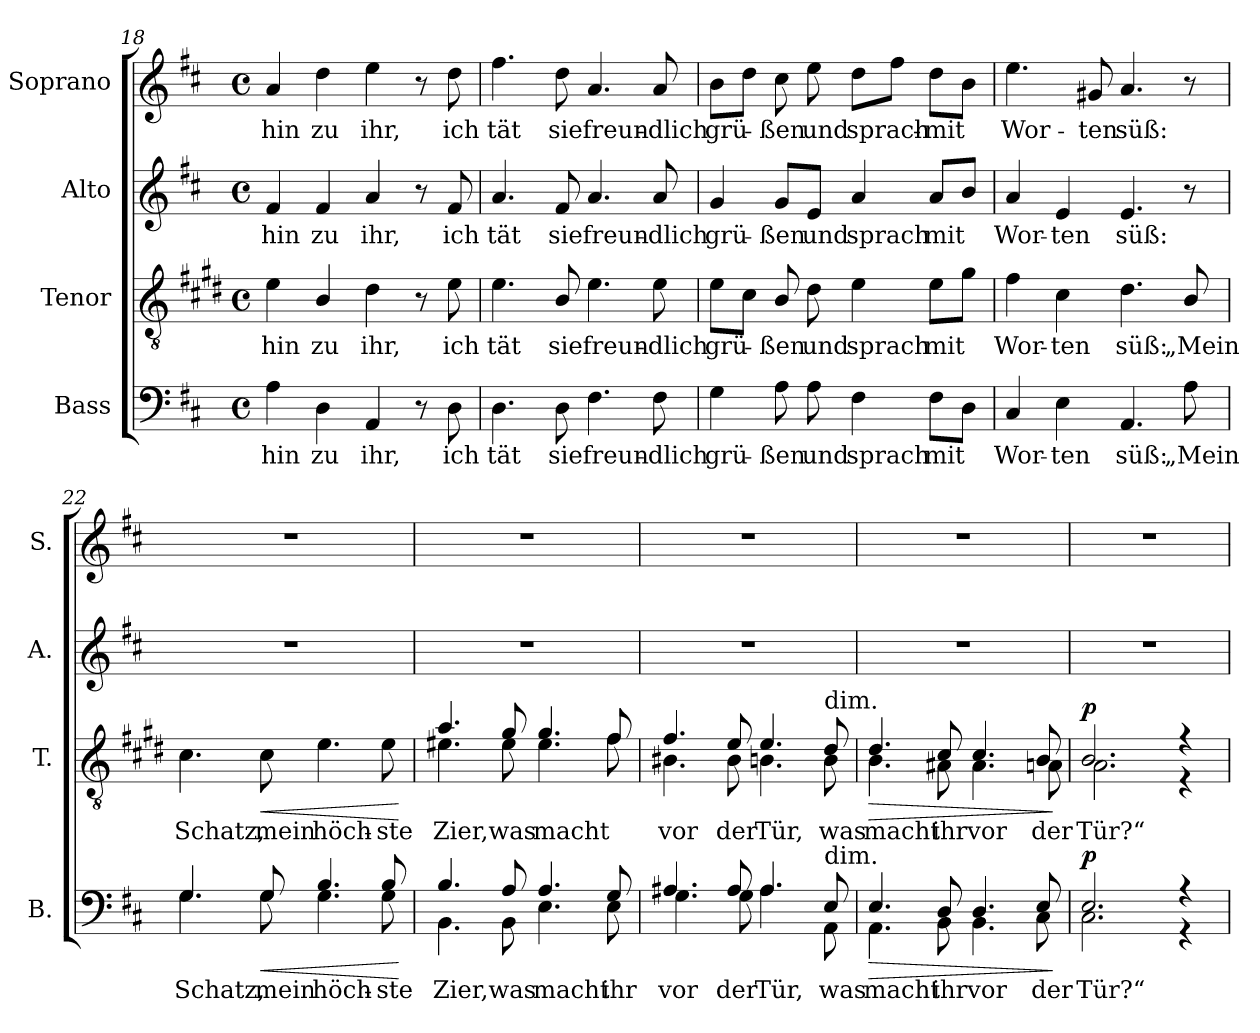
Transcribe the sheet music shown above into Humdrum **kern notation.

**kern	**text	**dynam	**kern	**text	**dynam	**kern	**text	**kern	**text
*part4	*part4	*part4	*part3	*part3	*part3	*part2	*part2	*part1	*part1
*staff4	*staff4	*staff4	*staff3	*staff3	*staff3	*staff2	*staff2	*staff1	*staff1
*I"Bass	*	*	*I"Tenor	*	*	*I"Alto	*	*I"Soprano	*
*I'B.	*	*	*I'T.	*	*	*I'A.	*	*I'S.	*
!!LO:PB:g=z
*clefF4	*	*	*clefGv2	*	*	*clefG2	*	*clefG2	*
*	*	*	*ITrd1c2	*	*	*	*	*	*
*k[f#c#]	*	*	*k[f#c#]	*	*	*k[f#c#]	*	*k[f#c#]	*
*M4/4	*	*	*M4/4	*	*	*M4/4	*	*M4/4	*
*met(c)	*	*	*met(c)	*	*	*met(c)	*	*met(c)	*
=18	=18	=18	=18	=18	=18	=18	=18	=18	=18
!	!LO:LY:b	!	!	!LO:LY:b	!	!	!LO:LY:b	!	!LO:LY:b
4A\	hin	.	4d\	hin	.	4f#/	hin	4a/	hin
!	!LO:LY:b	!	!	!LO:LY:b	!	!	!LO:LY:b	!	!LO:LY:b
4D\	zu	.	4A/	zu	.	4f#/	zu	4dd\	zu
!	!LO:LY:b	!	!	!LO:LY:b	!	!	!LO:LY:b	!	!LO:LY:b
4AA/	ihr,	.	4c#\	ihr,	.	4a/	ihr,	4ee\	ihr,
8r	.	.	8r	.	.	8r	.	8r	.
!	!LO:LY:b	!	!	!LO:LY:b	!	!	!LO:LY:b	!	!LO:LY:b
8D\	ich	.	8d\	ich	.	8f#/	ich	8dd\	ich
=19	=19	=19	=19	=19	=19	=19	=19	=19	=19
!	!LO:LY:b	!	!	!LO:LY:b	!	!	!LO:LY:b	!	!LO:LY:b
4.D\	tät	.	4.d\	tät	.	4.a/	tät	4.ff#\	tät
!	!LO:LY:b	!	!	!LO:LY:b	!	!	!LO:LY:b	!	!LO:LY:b
8D\	sie	.	8A/	sie	.	8f#/	sie	8dd\	sie
!	!LO:LY:b	!	!	!LO:LY:b	!	!	!LO:LY:b	!	!LO:LY:b
4.F#\	freun-	.	4.d\	freun-	.	4.a/	freun-	4.a/	freun-
!	!LO:LY:b	!	!	!LO:LY:b	!	!	!LO:LY:b	!	!LO:LY:b
8F#\	-dlich	.	8d\	-dlich	.	8a/	-dlich	8a/	-dlich
=20	=20	=20	=20	=20	=20	=20	=20	=20	=20
!	!LO:LY:b	!	!	!LO:LY:b	!	!	!LO:LY:b	!	!LO:LY:b
4G\	grü-	.	8d\L	grü-	.	4g/	grü-	8b\L	grü-
.	.	.	8B\J	.	.	.	.	8dd\J	.
!	!LO:LY:b	!	!	!LO:LY:b	!	!	!LO:LY:b	!	!LO:LY:b
8A\	-ßen	.	8A/	-ßen	.	8g/L	-ßen	8cc#\	-ßen
!	!LO:LY:b	!	!	!LO:LY:b	!	!	!LO:LY:b	!	!LO:LY:b
8A\	und	.	8c#\	und	.	8e/J	und	8ee\	und
!	!LO:LY:b	!	!	!LO:LY:b	!	!	!LO:LY:b	!	!LO:LY:b
4F#\	sprach	.	4d\	sprach	.	4a/	sprach	8dd\L	sprach-
.	.	.	.	.	.	.	.	8ff#\J	.
!	!LO:LY:b	!	!	!LO:LY:b	!	!	!LO:LY:b	!	!LO:LY:b
8F#\L	mit	.	8d\L	mit	.	8a/L	mit	8dd\L	-mit
8D\J	.	.	8f#\J	.	.	8b/J	.	8b\J	.
=21	=21	=21	=21	=21	=21	=21	=21	=21	=21
!	!LO:LY:b	!	!	!LO:LY:b	!	!	!LO:LY:b	!	!LO:LY:b
4C#/	Wor-	.	4e\	Wor-	.	4a/	Wor-	4.ee\	Wor-
!	!LO:LY:b	!	!	!LO:LY:b	!	!	!LO:LY:b	!	!
4E\	-ten	.	4B\	-ten	.	4e/	-ten	.	.
!	!	!	!	!	!	!	!	!	!LO:LY:b
.	.	.	.	.	.	.	.	8g#X/	-ten
!	!LO:LY:b	!	!	!LO:LY:b	!	!	!LO:LY:b	!	!LO:LY:b
4.AA/	süß:	.	4.c#\	süß:	.	4.e/	süß:	4.a/	süß:
!	!LO:LY:b	!	!	!LO:LY:b	!	!	!	!	!
8A\	„Mein	.	8A/	„Mein	.	8r	.	8r	.
!!LO:LB:g=z
=22	=22	=22	=22	=22	=22	=22	=22	=22	=22
!	!LO:LY:b	!	!	!LO:LY:b	!	!	!	!	!
*^	*	*	*	*	*	*	*	*	*
4.G/	4.G\	Schatz,	.	4.B\	Schatz,	.	1r	.	1r	.
!	!	!LO:LY:b	!LO:HP:b	!	!LO:LY:b	!LO:HP:b	!	!	!	!
8G/	8G\	mein	<	8B\	mein	<	.	.	.	.
!	!	!LO:LY:b	!	!	!LO:LY:b	!	!	!	!	!
4.B/	4.G\	höch-	.	4.d\	höch-	.	.	.	.	.
!	!	!LO:LY:b	!	!	!LO:LY:b	!	!	!	!	!
8B/	8G\	-ste	.	8d\	-ste	.	.	.	.	.
*v	*v	*	*	*	*	*	*	*	*	*
.	.	[	.	.	[	.	.	.	.
=23	=23	=23	=23	=23	=23	=23	=23	=23	=23
!	!LO:LY:b	!	!	!LO:LY:b	!	!	!	!	!
*^	*	*	*^	*	*	*	*	*	*
4.B/	4.BB\	Zier,	.	4.g/	4.d#X\	Zier,	.	1r	.	1r	.
!	!	!LO:LY:b	!	!	!	!LO:LY:b	!	!	!	!	!
8A/	8BB\	was	.	8f#/	8d#\	was	.	.	.	.	.
!	!	!LO:LY:b	!	!	!	!LO:LY:b	!	!	!	!	!
4.A/	4.E\	macht	.	4.f#/	4.d#\	macht	.	.	.	.	.
!	!	!LO:LY:b	!	!	!	!	!	!	!	!	!
8G/	8E\	ihr	.	8e/	8e\	.	.	.	.	.	.
=24	=24	=24	=24	=24	=24	=24	=24	=24	=24	=24	=24
!	!	!LO:LY:b	!	!	!	!LO:LY:b	!	!	!	!	!
4.A#X/	4.G\	vor	.	4.e/	4.A#X\	vor	.	1r	.	1r	.
!	!	!LO:LY:b	!	!	!	!LO:LY:b	!	!	!	!	!
8A#/	8G\	der	.	8d/	8A#\	der	.	.	.	.	.
!	!	!LO:LY:b	!	!	!	!LO:LY:b	!	!	!	!	!
4.A#/	4.A#\	Tür,	.	4.d/	4.An\	Tür,	.	.	.	.	.
!	!	!	!	!LO:TX:a:t=dim.	!	!	!	!	!	!	!
!LO:TX:a:t=dim.	!	!	!	!	!	!	!	!	!	!	!
!	!	!LO:LY:b	!	!	!	!LO:LY:b	!	!	!	!	!
8E/	8AA\	was	.	8c#/	8A\	was	.	.	.	.	.
=25	=25	=25	=25	=25	=25	=25	=25	=25	=25	=25	=25
!	!	!LO:LY:b	!LO:HP:b	!	!	!LO:LY:b	!LO:HP:b	!	!	!	!
4.E/	4.AA\	macht	>	4.c#/	4.A\	macht	>	1r	.	1r	.
!	!	!LO:LY:b	!	!	!	!LO:LY:b	!	!	!	!	!
8D/	8BB\	ihr	.	8B/	8G#X\	ihr	.	.	.	.	.
!	!	!LO:LY:b	!	!	!	!LO:LY:b	!	!	!	!	!
4.D/	4.BB\	vor	.	4.B/	4.G#\	vor	.	.	.	.	.
!	!	!LO:LY:b	!	!	!	!LO:LY:b	!	!	!	!	!
8E/	8C#\	der	.	8A/	8Gn\	der	.	.	.	.	.
*v	*v	*	*	*	*	*	*	*	*	*	*
*	*	*	*v	*v	*	*	*	*	*	*
.	.	]	.	.	]	.	.	.	.
=26	=26	=26	=26	=26	=26	=26	=26	=26	=26
!	!LO:LY:b	!LO:DY:a	!	!LO:LY:b	!LO:DY:a	!	!	!	!
*^	*	*	*^	*	*	*	*	*	*
2.E/	2.C#\	Tür?“	p	2.A/	2.G\	Tür?“	p	1r	.	1r	.
4r	4r	.	.	4r	4r	.	.	.	.	.	.
*v	*v	*	*	*	*	*	*	*	*	*	*
*	*	*	*v	*v	*	*	*	*	*	*
=	=	=	=	=	=	=	=	=	=
*-	*-	*-	*-	*-	*-	*-	*-	*-	*-
